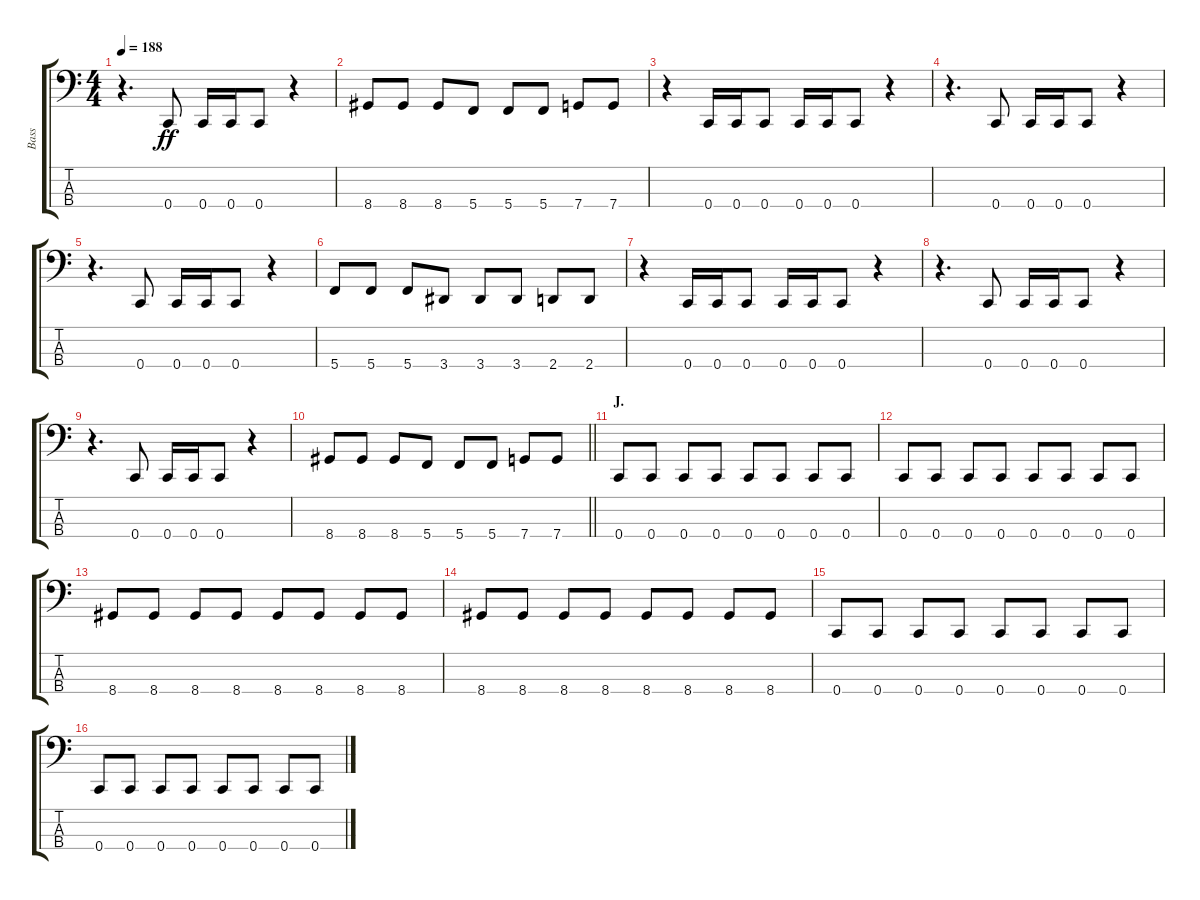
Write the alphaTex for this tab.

\track ("Bass" "Bass") {instrument electricbasspick}
\staff {score tabs}
\tuning (F2 C2 G1 C1) {hide}
\ts (4 4)
\tempo 188
\clef f4
\ks c
r.4{d dy ff} 0.4.8 0.4.16 0.4.16 0.4.8 r.4 |
8.4.8 8.4.8 8.4.8 5.4.8 5.4.8 5.4.8 7.4.8 7.4.8 |
r.4 0.4.16 0.4.16 0.4.8 0.4.16 0.4.16 0.4.8 r.4 |
r.4{d} 0.4.8 0.4.16 0.4.16 0.4.8 r.4 |
r.4{d} 0.4.8 0.4.16 0.4.16 0.4.8 r.4 |
5.4.8 5.4.8 5.4.8 3.4.8 3.4.8 3.4.8 2.4.8 2.4.8 |
r.4 0.4.16 0.4.16 0.4.8 0.4.16 0.4.16 0.4.8 r.4 |
r.4{d} 0.4.8 0.4.16 0.4.16 0.4.8 r.4 |
r.4{d} 0.4.8 0.4.16 0.4.16 0.4.8 r.4 |
\barLineRight lightlight
8.4.8 8.4.8 8.4.8 5.4.8 5.4.8 5.4.8 7.4.8 7.4.8 |
\section ("" "J.")
0.4.8 0.4.8 0.4.8 0.4.8 0.4.8 0.4.8 0.4.8 0.4.8 |
0.4.8 0.4.8 0.4.8 0.4.8 0.4.8 0.4.8 0.4.8 0.4.8 |
8.4.8 8.4.8 8.4.8 8.4.8 8.4.8 8.4.8 8.4.8 8.4.8 |
8.4.8 8.4.8 8.4.8 8.4.8 8.4.8 8.4.8 8.4.8 8.4.8 |
0.4.8 0.4.8 0.4.8 0.4.8 0.4.8 0.4.8 0.4.8 0.4.8 |
0.4.8 0.4.8 0.4.8 0.4.8 0.4.8 0.4.8 0.4.8 0.4.8
